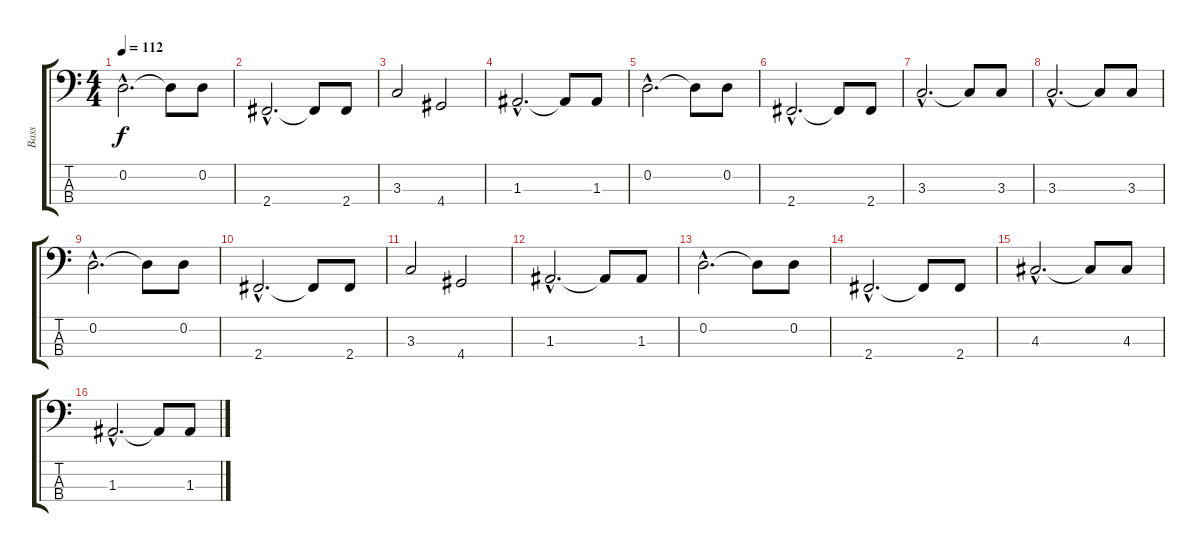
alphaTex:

\track ("Bass" "Bass") {instrument fretlessbass}
\staff {score tabs}
\tuning (G2 D2 A1 E1) {hide}
\ts (4 4)
\tempo 112
\clef f4
\ks c
0.2{hac}.2{d dy f} 0.2{t}.8 0.2.8 |
2.4{hac}.2{d} 2.4{t}.8 2.4.8 |
3.3.2 4.4.2 |
1.3{hac}.2{d} 1.3{t}.8 1.3.8 |
0.2{hac}.2{d} 0.2{t}.8 0.2.8 |
2.4{hac}.2{d} 2.4{t}.8 2.4.8 |
3.3{hac}.2{d} 3.3{t}.8 3.3.8 |
3.3{hac}.2{d} 3.3{t}.8 3.3.8 |
0.2{hac}.2{d} 0.2{t}.8 0.2.8 |
2.4{hac}.2{d} 2.4{t}.8 2.4.8 |
3.3.2 4.4.2 |
1.3{hac}.2{d} 1.3{t}.8 1.3.8 |
0.2{hac}.2{d} 0.2{t}.8 0.2.8 |
2.4{hac}.2{d} 2.4{t}.8 2.4.8 |
4.3{hac}.2{d} 4.3{t}.8 4.3.8 |
1.3{hac}.2{d} 1.3{t}.8 1.3.8
